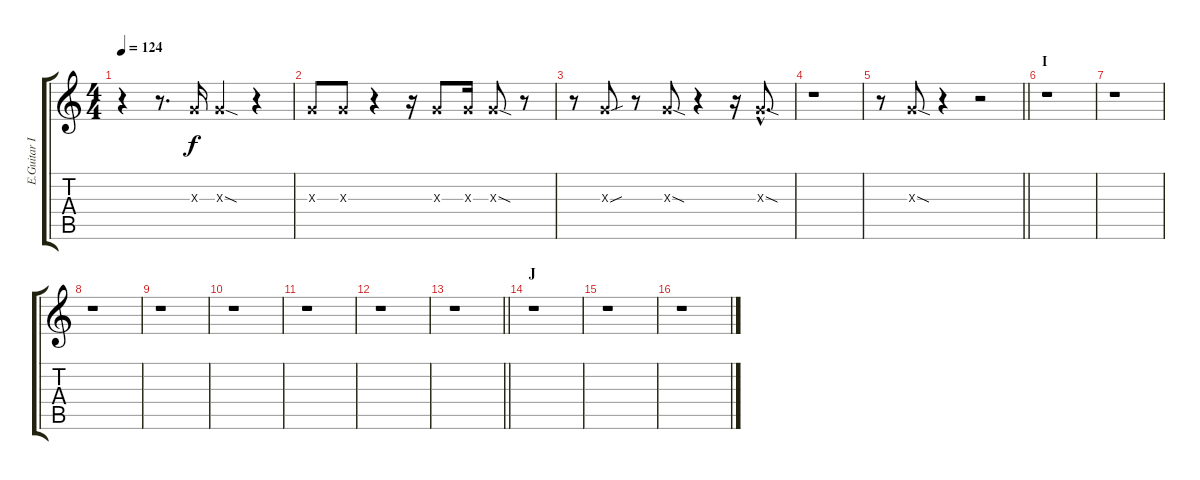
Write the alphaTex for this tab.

\track ("E.Guitar III" "E.Guitar I") {instrument distortionguitar}
\staff {score tabs}
\tuning (E4 B3 G3 D3 A2 E2) {hide}
\ts (4 4)
\tempo 124
\clef g2
\ks c
r.4{dy f} r.8{d} 0.3{x}.16 0.3{sod x}.4 r.4 |
0.3{x}.8 0.3{x}.8 r.4 r.16 0.3{x}.8 0.3{x}.16 0.3{sod x}.8 r.8 |
r.8 0.3{sou x}.8 r.8 0.3{sod x}.8 r.4 r.16 0.3{sod hac x}.8{d} |
r.1 |
\barLineRight lightlight
r.8 0.3{sod x}.8 r.4 r.2 |
\section ("" "I")
r.1 |
r.1 |
r.1 |
r.1 |
r.1 |
r.1 |
r.1 |
\barLineRight lightlight
r.1 |
\section ("" "J")
r.1 |
r.1 |
r.1
